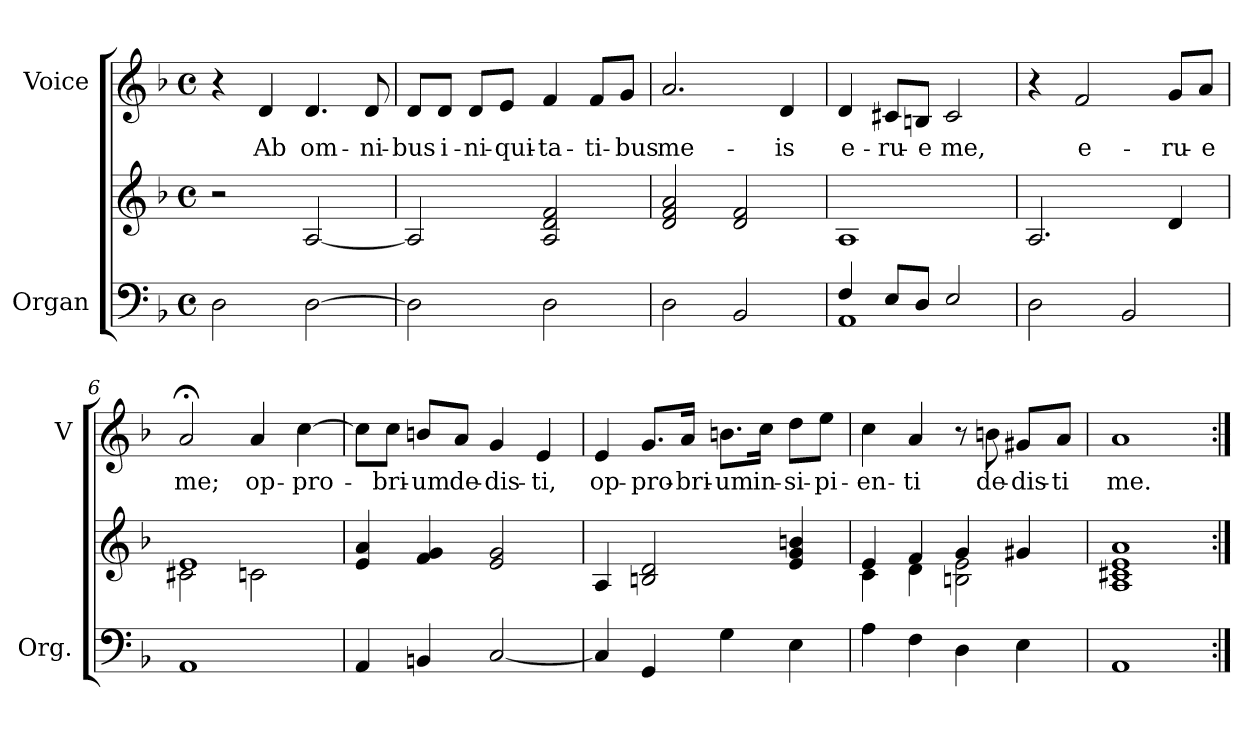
**kern	**kern	**kern	**text
*part2	*part2	*part1	*part1
*staff3	*staff2	*staff1	*staff1
*I"Organ	*	*I"Voice	*
*I'Org.	*	*I'V	*
*clefF4	*clefG2	*clefG2	*
*k[b-]	*k[b-]	*k[b-]	*
*F:	*F:	*F:	*
*M4/4	*M4/4	*M4/4	*
*met(c)	*met(c)	*met(c)	*
=1	=1	=1	=1
2D\	2r	4r	.
!	!	!	!LO:LY:b
.	.	4d/	Ab
!	!	!	!LO:LY:b
[2D\	[2A/	4.d/	om-
!	!	!	!LO:LY:b
.	.	8d/	-ni-
=2	=2	=2	=2
!	!	!	!LO:LY:b
2D\]	2A/]	8d/L	-bus
!	!	!	!LO:LY:b
.	.	8d/J	i-
!	!	!	!LO:LY:b
.	.	8d/L	-ni-
!	!	!	!LO:LY:b
.	.	8e/J	-qui-
!	!	!	!LO:LY:b
2D\	2A/ 2d/ 2f/	4f/	-ta-
!	!	!	!LO:LY:b
.	.	8f/L	-ti-
!	!	!	!LO:LY:b
.	.	8g/J	-bus
=3	=3	=3	=3
!	!	!	!LO:LY:b
2D\	2d/ 2f/ 2a/	2.a/	me-
2BB-/	2d/ 2f/	.	.
!	!	!	!LO:LY:b
.	.	4d/	-is
=4	=4	=4	=4
*^	*	*	*
!	!	!	!	!LO:LY:b
4F/	1AA	1A	4d/	e-
!	!	!	!	!LO:LY:b
8E/L	.	.	8c#X/L	-ru-
!	!	!	!	!LO:LY:b
8D/J	.	.	8Bn/J	-e
!	!	!	!	!LO:LY:b
2E/	.	.	2c#/	me,
*v	*v	*	*	*
=5	=5	=5	=5
2D\	2.A/	4r	.
!	!	!	!LO:LY:b
.	.	2f/	e-
2BB-/	.	.	.
!	!	!	!LO:LY:b
.	4d/	8g/L	-ru-
!	!	!	!LO:LY:b
.	.	8a/J	-e
!!LO:LB:g=z
=6	=6	=6	=6
*	*^	*	*
!	!	!	!	!LO:LY:b
1AA	1e	2c#X\	2a;</	me;
!	!	!	!	!LO:LY:b
.	.	2cn\	4a/	op-
!	!	!	!	!LO:LY:b
.	.	.	[4cc\	-pro-
*	*v	*v	*	*
=7	=7	=7	=7
4AA/	4e/ 4a/	8cc\L]	.
!	!	!	!LO:LY:b
.	.	8cc\J	-bri-
!	!	!	!LO:LY:b
4BBn/	4f/ 4g/	8bn/L	-um
!	!	!	!LO:LY:b
.	.	8a/J	de-
!	!	!	!LO:LY:b
[2C/	2e/ 2g/	4g/	-dis-
!	!	!	!LO:LY:b
.	.	4e/	-ti,
=8	=8	=8	=8
!	!	!	!LO:LY:b
4C/]	4A/	4e/	op-
!	!	!	!LO:LY:b
4GG/	2Bn/ 2d/	8.g/L	-pro-
!	!	!	!LO:LY:b
.	.	16a/Jk	-bri-
!	!	!	!LO:LY:b
4G\	.	8.bn\L	-um
!	!	!	!LO:LY:b
.	.	16cc\Jk	in-
!	!	!	!LO:LY:b
4E\	4e/ 4g/ 4bn/	8dd\L	-si-
!	!	!	!LO:LY:b
.	.	8ee\J	-pi-
=9	=9	=9	=9
*	*^	*	*
!	!	!	!	!LO:LY:b
4A\	4e/	4c\	4cc\	-en-
!	!	!	!	!LO:LY:b
4F\	4f/	4d\	4a/	-ti
4D\	4g/	2Bn\ 2e\	8r	.
!	!	!	!	!LO:LY:b
.	.	.	8bn\	de-
!	!	!	!	!LO:LY:b
4E\	4g#X/	.	8g#X/L	-dis-
!	!	!	!	!LO:LY:b
.	.	.	8a/J	-ti
*	*v	*v	*	*
=10	=10	=10	=10
!	!	!	!LO:LY:b
1AA	1A 1c#X 1e 1a	1a	me.
=:|!	=:|!	=:|!	=:|!
*-	*-	*-	*-
